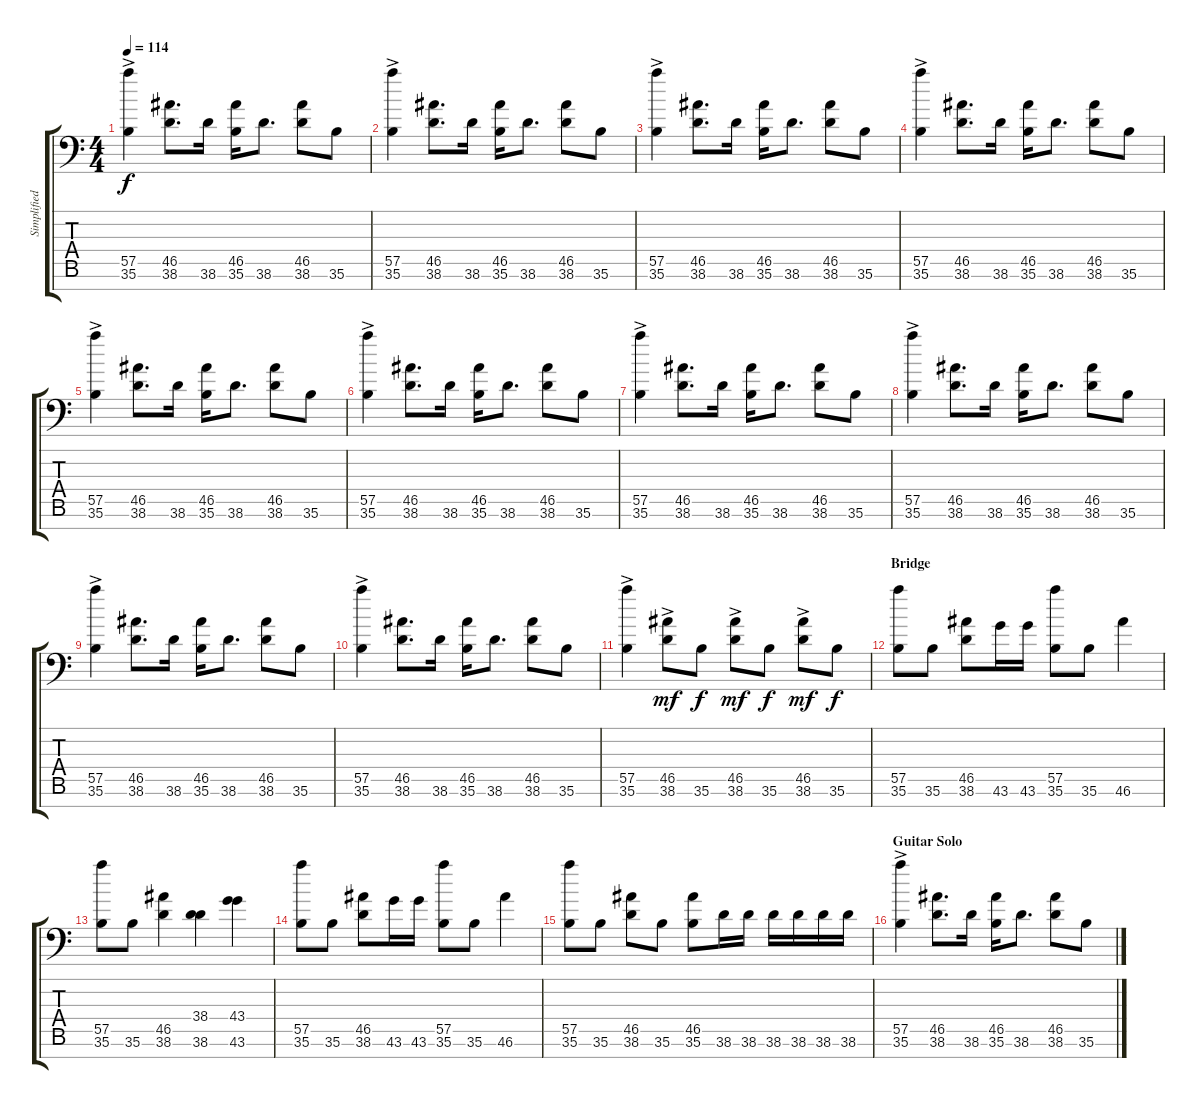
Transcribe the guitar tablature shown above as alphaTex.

\track ("Simplified Drums" "Simplified") {instrument acousticgrandpiano}
\staff {score tabs}
\tuning (C-1 C-1 C-1 C-1 C-1 C-1 C-1) {hide}
\ts (4 4)
\tempo 114
\clef f4
\ks c
(57.5{ac} 35.6).4{dy f} (46.5 38.6).8{d} 38.6.16 (46.5 35.6).16 38.6.8{d} (46.5 38.6).8 35.6.8 |
(57.5{ac} 35.6).4 (46.5 38.6).8{d} 38.6.16 (46.5 35.6).16 38.6.8{d} (46.5 38.6).8 35.6.8 |
(57.5{ac} 35.6).4 (46.5 38.6).8{d} 38.6.16 (46.5 35.6).16 38.6.8{d} (46.5 38.6).8 35.6.8 |
(57.5{ac} 35.6).4 (46.5 38.6).8{d} 38.6.16 (46.5 35.6).16 38.6.8{d} (46.5 38.6).8 35.6.8 |
(57.5{ac} 35.6).4 (46.5 38.6).8{d} 38.6.16 (46.5 35.6).16 38.6.8{d} (46.5 38.6).8 35.6.8 |
(57.5{ac} 35.6).4 (46.5 38.6).8{d} 38.6.16 (46.5 35.6).16 38.6.8{d} (46.5 38.6).8 35.6.8 |
(57.5{ac} 35.6).4 (46.5 38.6).8{d} 38.6.16 (46.5 35.6).16 38.6.8{d} (46.5 38.6).8 35.6.8 |
(57.5{ac} 35.6).4 (46.5 38.6).8{d} 38.6.16 (46.5 35.6).16 38.6.8{d} (46.5 38.6).8 35.6.8 |
(57.5{ac} 35.6).4 (46.5 38.6).8{d} 38.6.16 (46.5 35.6).16 38.6.8{d} (46.5 38.6).8 35.6.8 |
(57.5{ac} 35.6).4 (46.5 38.6).8{d} 38.6.16 (46.5 35.6).16 38.6.8{d} (46.5 38.6).8 35.6.8 |
(57.5{ac} 35.6).4 (46.5 38.6{ac}).8{dy mf} 35.6.8{dy f} (46.5 38.6{ac}).8{dy mf} 35.6.8{dy f} (46.5 38.6{ac}).8{dy mf} 35.6.8{dy f} |
\section ("" "Bridge")
(57.5 35.6).8 35.6.8 (46.5 38.6).8 43.6.16 43.6.16 (57.5 35.6).8 35.6.8 46.6.4 |
(57.5 35.6).8 35.6.8 (46.5 38.6).4 (38.4 38.6).4 (43.4 43.6).4 |
(57.5 35.6).8 35.6.8 (46.5 38.6).8 43.6.16 43.6.16 (57.5 35.6).8 35.6.8 46.6.4 |
(57.5 35.6).8 35.6.8 (46.5 38.6).8 35.6.8 (46.5 35.6).8 38.6.16 38.6.16 38.6.16 38.6.16 38.6.16 38.6.16 |
\section ("" "Guitar Solo")
(57.5{ac} 35.6).4 (46.5 38.6).8{d} 38.6.16 (46.5 35.6).16 38.6.8{d} (46.5 38.6).8 35.6.8
